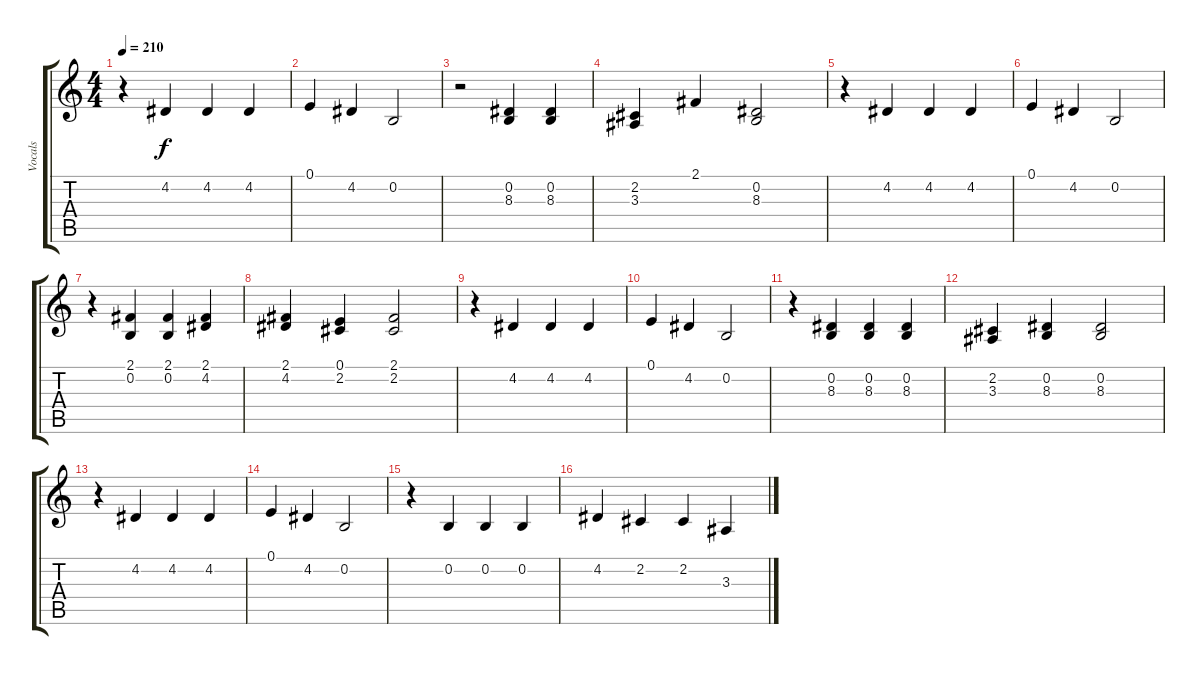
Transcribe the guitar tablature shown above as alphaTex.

\track ("Vocals" "Vocals") {instrument tangoaccordion}
\staff {score tabs}
\tuning (E4 B3 G3 D3 A2 E2) {hide}
\ts (4 4)
\tempo 210
\clef g2
\ks c
r.4{dy f} 4.2.4 4.2.4 4.2.4 |
0.1.4 4.2.4 0.2.2 |
r.2 (0.2 8.3).4 (0.2 8.3).4 |
(2.2 3.3).4 2.1.4 (0.2 8.3).2 |
r.4 4.2.4 4.2.4 4.2.4 |
0.1.4 4.2.4 0.2.2 |
r.4 (2.1 0.2).4 (2.1 0.2).4 (2.1 4.2).4 |
(2.1 4.2).4 (0.1 2.2).4 (2.1 2.2).2 |
r.4 4.2.4 4.2.4 4.2.4 |
0.1.4 4.2.4 0.2.2 |
r.4 (0.2 8.3).4 (0.2 8.3).4 (0.2 8.3).4 |
(2.2 3.3).4 (0.2 8.3).4 (0.2 8.3).2 |
r.4 4.2.4 4.2.4 4.2.4 |
0.1.4 4.2.4 0.2.2 |
r.4 0.2.4 0.2.4 0.2.4 |
4.2.4 2.2.4 2.2.4 3.3.4
